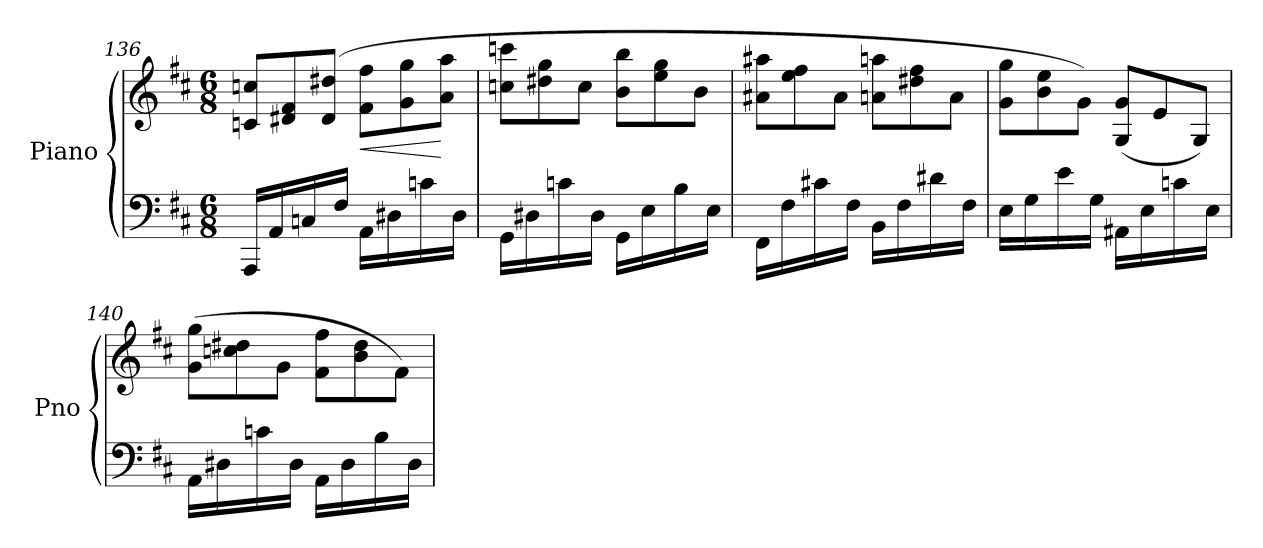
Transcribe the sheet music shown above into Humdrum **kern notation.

**kern	**kern	**dynam
*part1	*part1	*part1
*staff2	*staff1	*staff1/2
*I"Piano	*	*
*I'Pno	*	*
!!LO:LB:g=z
*clefF4	*clefG2	*
*k[f#c#]	*k[f#c#]	*
*M6/8	*M6/8	*
*Xtuplet	*	*
=136	=136	=136
32%3AAA/L	8cn/ 8ccn/L	.
32%3AA/	.	.
.	8d#X/ 8f#/	.
32%3Cn/	.	.
.	(8d#/ 8dd#X/J	.
32%3F#/J	.	.
!	!	!LO:HP:b
32%3AA\L	8f#\ 8ff#\L	<
32%3D#X\	.	.
.	8g\ 8gg\	.
32%3cn\	.	.
.	8a\ 8aa\J	[
32%3D#\J	.	.
=137	=137	=137
32%3GG\L	8ccn\ 8cccn\L	.
32%3D#X\	.	.
.	8dd#X\ 8gg\	.
32%3cn\	.	.
.	8cc\J	.
32%3D#\J	.	.
32%3GG\L	8b\ 8bb\L	.
32%3E\	.	.
.	8ee\ 8gg\	.
32%3B\	.	.
.	8b\J	.
32%3E\J	.	.
=138	=138	=138
32%3FF#\L	8a#X\ 8aa#X\L	.
32%3F#\	.	.
.	8ee\ 8ff#\	.
32%3c#X\	.	.
.	8a#\J	.
32%3F#\J	.	.
32%3BB\L	8an\ 8aan\L	.
32%3F#\	.	.
.	8dd#X\ 8ff#\	.
32%3d#X\	.	.
.	8a\J	.
32%3F#\J	.	.
=139	=139	=139
32%3E\L	8g\ 8gg\L	.
32%3G\	.	.
.	8b\ 8ee\	.
32%3e\	.	.
.	8g\J)	.
32%3G\J	.	.
32%3AA#X\L	(>8G/ 8g/L	.
32%3E\	.	.
.	8e/	.
32%3cn\	.	.
.	8G/J)	.
32%3E\J	.	.
!!LO:LB:g=z
=140	=140	=140
32%3AA\L	(8g\ 8gg\L	.
32%3D#X\	.	.
.	8ccn\ 8dd#X\	.
32%3cn\	.	.
.	8g\J	.
32%3D#\J	.	.
32%3AA\L	8f#\ 8ff#\L	.
32%3D#\	.	.
.	8b\ 8dd#\	.
32%3B\	.	.
.	8f#\J)	.
32%3D#\J	.	.
=	=	=
*-	*-	*-
